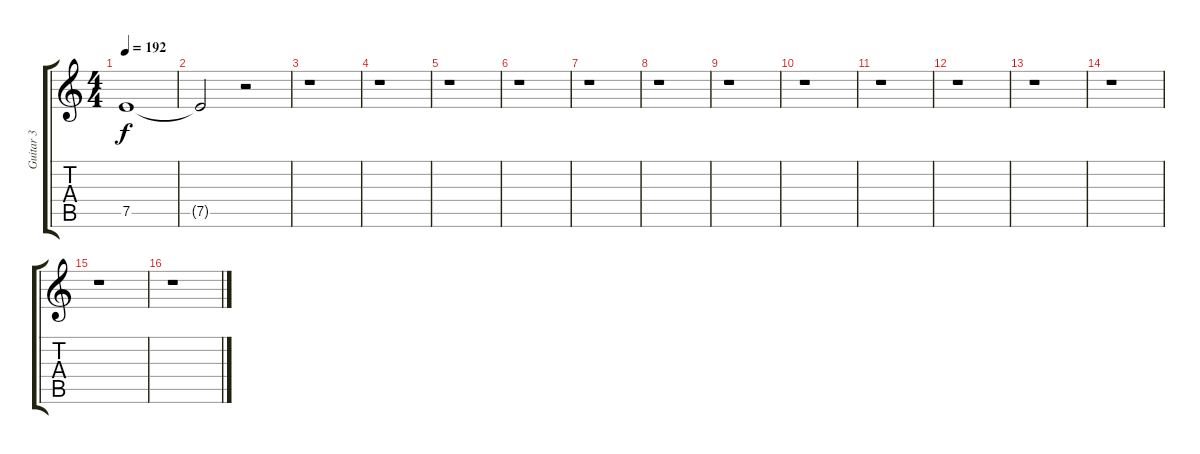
\track ("Guitar 3" "Guitar 3") {instrument distortionguitar}
\staff {score tabs}
\tuning (E4 B3 G3 D3 A2 E2) {hide}
\ts (4 4)
\tempo 192
\clef g2
\ks c
7.5{t}.1{dy f} |
7.5{t}.2 r.2 |
r.1 |
r.1 |
r.1 |
r.1 |
r.1 |
r.1 |
r.1 |
r.1 |
r.1 |
r.1 |
r.1 |
r.1 |
r.1 |
r.1
